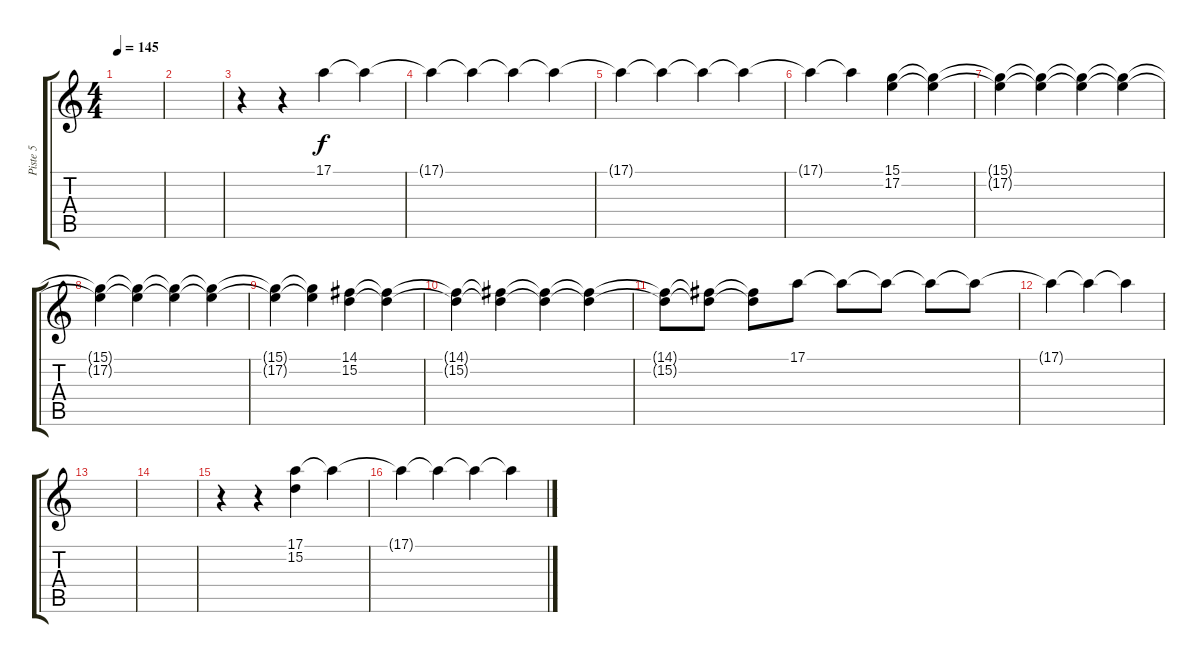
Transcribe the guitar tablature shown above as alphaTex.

\track ("Piste 5" "Piste 5") {instrument pad6metallic}
\staff {score tabs}
\tuning (E4 B3 G3 D3 A2 E2) {hide}
\ts (4 4)
\tempo 145
\clef g2
\ks c
|
|
r.4 r.4 17.1.4{volume 14 instrument fx4atmosphere} 17.1{t}.4 |
17.1{t}.4 17.1{t}.4{volume 16} 17.1{t}.4 17.1{t}.4 |
17.1{t}.4 17.1{t}.4 17.1{t}.4 17.1{t}.4 |
17.1{t}.4 17.1{t}.4 (15.1 17.2).4{volume 13 instrument fx4atmosphere} (15.1{t} 17.2{t}).4 |
(15.1{t} 17.2{t}).4 (15.1{t} 17.2{t}).4 (15.1{t} 17.2{t}).4 (15.1{t} 17.2{t}).4 |
(15.1{t} 17.2{t}).4 (15.1{t} 17.2{t}).4 (15.1{t} 17.2{t}).4 (15.1{t} 17.2{t}).4 |
(15.1{t} 17.2{t}).4 (15.1{t} 17.2{t}).4 (14.1 15.2).4{volume 14} (14.1{t} 15.2{t}).4 |
(14.1{t} 15.2{t}).4 (14.1{t} 15.2{t}).4 (14.1{t} 15.2{t}).4 (14.1{t} 15.2{t}).4 |
(14.1{t} 15.2{t}).8 (14.1{t} 15.2{t}).8 (14.1{t} 15.2{t}).8 17.1.8 17.1{t}.8 17.1{t}.8 17.1{t}.8 17.1{t}.8 |
17.1{t}.4 17.1{t}.4 17.1{t}.4 |
|
|
r.4 r.4 (17.1 15.2).4{volume 11 instrument fx4atmosphere} 17.1{t}.4 |
17.1{t}.4 17.1{t}.4{volume 13} 17.1{t}.4 17.1{t}.4
